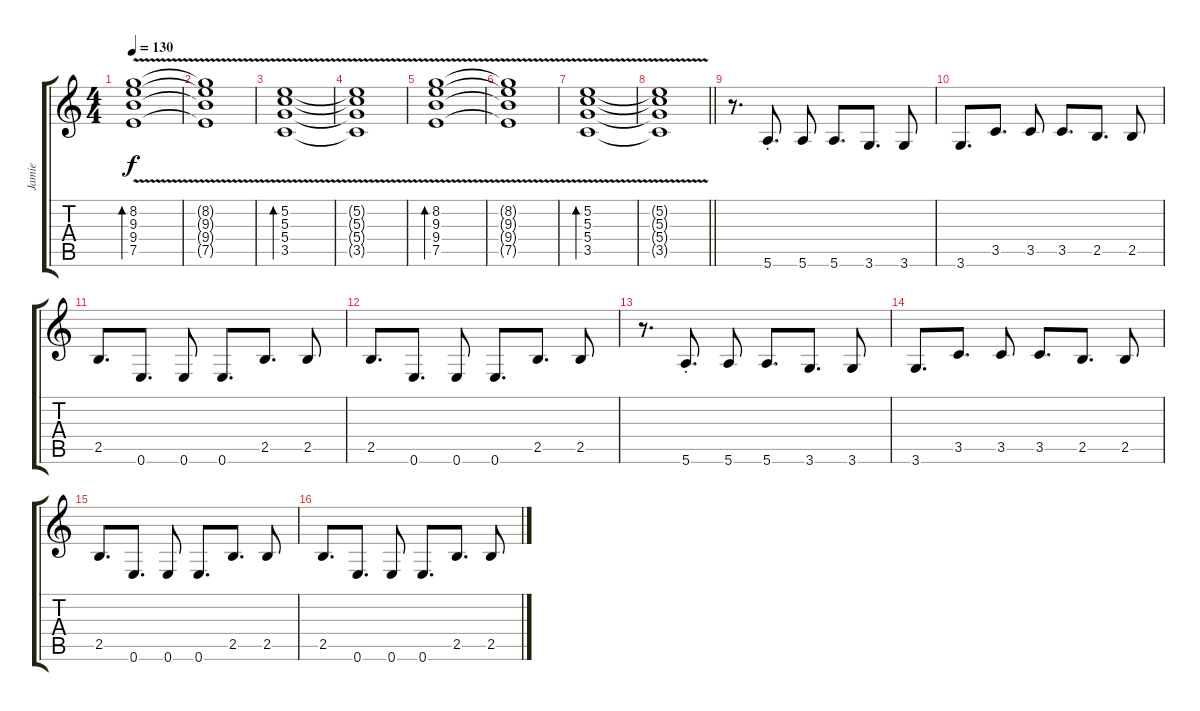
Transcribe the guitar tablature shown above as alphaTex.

\track ("Jamie" "Jamie") {instrument distortionguitar}
\staff {score tabs}
\tuning (E4 B3 G3 D3 A2 E2) {hide}
\ts (4 4)
\tempo 130
\clef g2
\ks c
(8.2 9.3 9.4 7.5{v}).1{bd 480 dy f volume 10} |
(8.2{t} 9.3{t} 9.4{t} 7.5{t}).1{volume 6} |
(5.2 5.3 5.4 3.5{v}).1{bd 480 volume 10} |
(5.2{t} 5.3{t} 5.4{t} 3.5{t}).1{volume 7} |
(8.2 9.3 9.4 7.5{v}).1{bd 480 volume 10} |
(8.2{t} 9.3{t} 9.4{t} 7.5{t}).1{volume 6} |
(5.2 5.3 5.4 3.5{v}).1{bd 480 volume 10} |
\barLineRight lightlight
(5.2{t} 5.3{t} 5.4{t} 3.5{t}).1{volume 7} |
r.8{d volume 10 instrument distortionguitar} 5.6{st}.8{d} 5.6.8 5.6.8{d} 3.6.8{d} 3.6.8 |
3.6.8{d} 3.5.8{d} 3.5.8 3.5.8{d} 2.5.8{d} 2.5.8 |
2.5.8{d} 0.6.8{d} 0.6.8 0.6.8{d} 2.5.8{d} 2.5.8 |
2.5.8{d} 0.6.8{d} 0.6.8 0.6.8{d} 2.5.8{d} 2.5.8 |
r.8{d} 5.6{st}.8{d} 5.6.8 5.6.8{d} 3.6.8{d} 3.6.8 |
3.6.8{d} 3.5.8{d} 3.5.8 3.5.8{d} 2.5.8{d} 2.5.8 |
2.5.8{d} 0.6.8{d} 0.6.8 0.6.8{d} 2.5.8{d} 2.5.8 |
2.5.8{d} 0.6.8{d} 0.6.8 0.6.8{d} 2.5.8{d} 2.5.8
